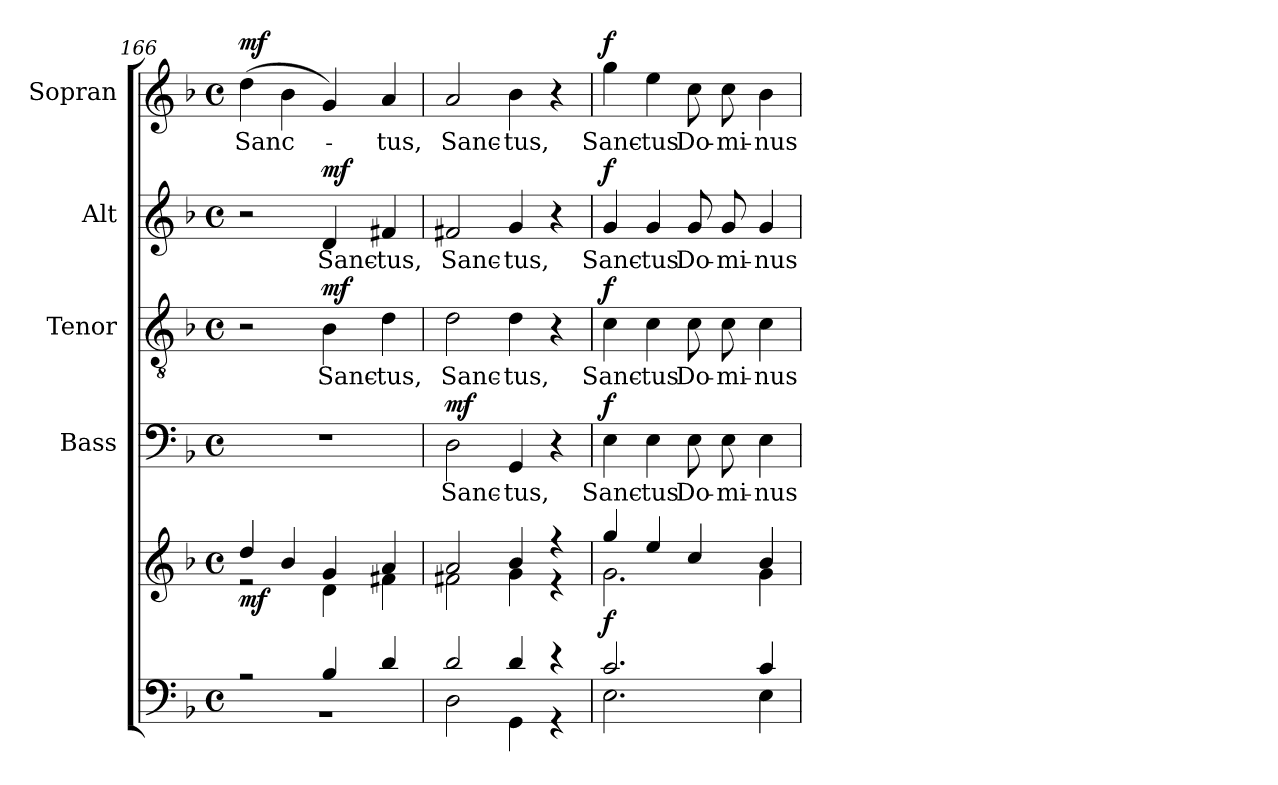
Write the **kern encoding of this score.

**kern	**kern	**dynam	**kern	**text	**dynam	**kern	**text	**dynam	**kern	**text	**dynam	**kern	**text	**dynam
*part5	*part5	*part5	*part4	*part4	*part4	*part3	*part3	*part3	*part2	*part2	*part2	*part1	*part1	*part1
*staff6	*staff5	*staff5/6	*staff4	*staff4	*staff4	*staff3	*staff3	*staff3	*staff2	*staff2	*staff2	*staff1	*staff1	*staff1
*	*	*	*I"Bass	*	*	*I"Tenor	*	*	*I"Alt	*	*	*I"Sopran	*	*
*	*	*	*I'B.	*	*	*I'T.	*	*	*I'A.	*	*	*I'S.	*	*
*clefF4	*clefG2	*	*clefF4	*	*	*clefGv2	*	*	*clefG2	*	*	*clefG2	*	*
*k[b-]	*k[b-]	*	*k[b-]	*	*	*k[b-]	*	*	*k[b-]	*	*	*k[b-]	*	*
*F:	*F:	*	*F:	*	*	*F:	*	*	*F:	*	*	*F:	*	*
*M4/4	*M4/4	*	*M4/4	*	*	*M4/4	*	*	*M4/4	*	*	*M4/4	*	*
*met(c)	*met(c)	*	*met(c)	*	*	*met(c)	*	*	*met(c)	*	*	*met(c)	*	*
=166	=166	=166	=166	=166	=166	=166	=166	=166	=166	=166	=166	=166	=166	=166
*^	*^	*	*	*	*	*	*	*	*	*	*	*	*	*
!	!	!	!	!LO:DY:b	!	!	!	!	!	!	!	!	!	!	!LO:LY:b	!LO:DY:a
2rA	1rBB	4dd/	2re	mf	1r	.	.	2r	.	.	2r	.	.	(>4dd\	Sanc-	mf
.	.	4b-/	.	.	.	.	.	.	.	.	.	.	.	4b-\	.	.
!	!	!	!	!	!	!	!	!	!LO:LY:b	!LO:DY:a	!	!LO:LY:b	!LO:DY:a	!	!	!
4B-/	.	4g/	4d\	.	.	.	.	4B-\	Sanc-	mf	4d/	Sanc-	mf	4g/)	.	.
!	!	!	!	!	!	!	!	!	!LO:LY:b	!	!	!LO:LY:b	!	!	!LO:LY:b	!
4d/	.	4a/	4f#X\	.	.	.	.	4d\	-tus,	.	4f#X/	-tus,	.	4a/	-tus,	.
=167	=167	=167	=167	=167	=167	=167	=167	=167	=167	=167	=167	=167	=167	=167	=167	=167
!	!	!	!	!	!	!LO:LY:b	!LO:DY:a	!	!LO:LY:b	!	!	!LO:LY:b	!	!	!LO:LY:b	!
2d/	2D\	2a/	2f#X\	.	2D\	Sanc-	mf	2d\	Sanc-	.	2f#X/	Sanc-	.	2a/	Sanc-	.
!	!	!	!	!	!	!LO:LY:b	!	!	!LO:LY:b	!	!	!LO:LY:b	!	!	!LO:LY:b	!
4d/	4GG\	4b-/	4g\	.	4GG/	-tus,	.	4d\	-tus,	.	4g/	-tus,	.	4b-\	-tus,	.
4r	4r	4r	4r	.	4r	.	.	4r	.	.	4r	.	.	4r	.	.
=168	=168	=168	=168	=168	=168	=168	=168	=168	=168	=168	=168	=168	=168	=168	=168	=168
!	!	!	!	!LO:DY:b	!	!LO:LY:b	!LO:DY:a	!	!LO:LY:b	!LO:DY:a	!	!LO:LY:b	!LO:DY:a	!	!LO:LY:b	!LO:DY:a
2.c/	2.E\	4gg/	2.g\	f	4E\	Sanc-	f	4c\	Sanc-	f	4g/	Sanc-	f	4gg\	Sanc-	f
!	!	!	!	!	!	!LO:LY:b	!	!	!LO:LY:b	!	!	!LO:LY:b	!	!	!LO:LY:b	!
.	.	4ee/	.	.	4E\	-tus	.	4c\	-tus	.	4g/	-tus	.	4ee\	-tus	.
!	!	!	!	!	!	!LO:LY:b	!	!	!LO:LY:b	!	!	!LO:LY:b	!	!	!LO:LY:b	!
.	.	4cc/	.	.	8E\	Do-	.	8c\	Do-	.	8g/	Do-	.	8cc\	Do-	.
!	!	!	!	!	!	!LO:LY:b	!	!	!LO:LY:b	!	!	!LO:LY:b	!	!	!LO:LY:b	!
.	.	.	.	.	8E\	-mi-	.	8c\	-mi-	.	8g/	-mi-	.	8cc\	-mi-	.
!	!	!	!	!	!	!LO:LY:b	!	!	!LO:LY:b	!	!	!LO:LY:b	!	!	!LO:LY:b	!
4c/	4E\	4b-/	4g\	.	4E\	-nus	.	4c\	-nus	.	4g/	-nus	.	4b-\	-nus	.
*v	*v	*	*	*	*	*	*	*	*	*	*	*	*	*	*	*
*	*v	*v	*	*	*	*	*	*	*	*	*	*	*	*	*
=	=	=	=	=	=	=	=	=	=	=	=	=	=	=
*-	*-	*-	*-	*-	*-	*-	*-	*-	*-	*-	*-	*-	*-	*-
